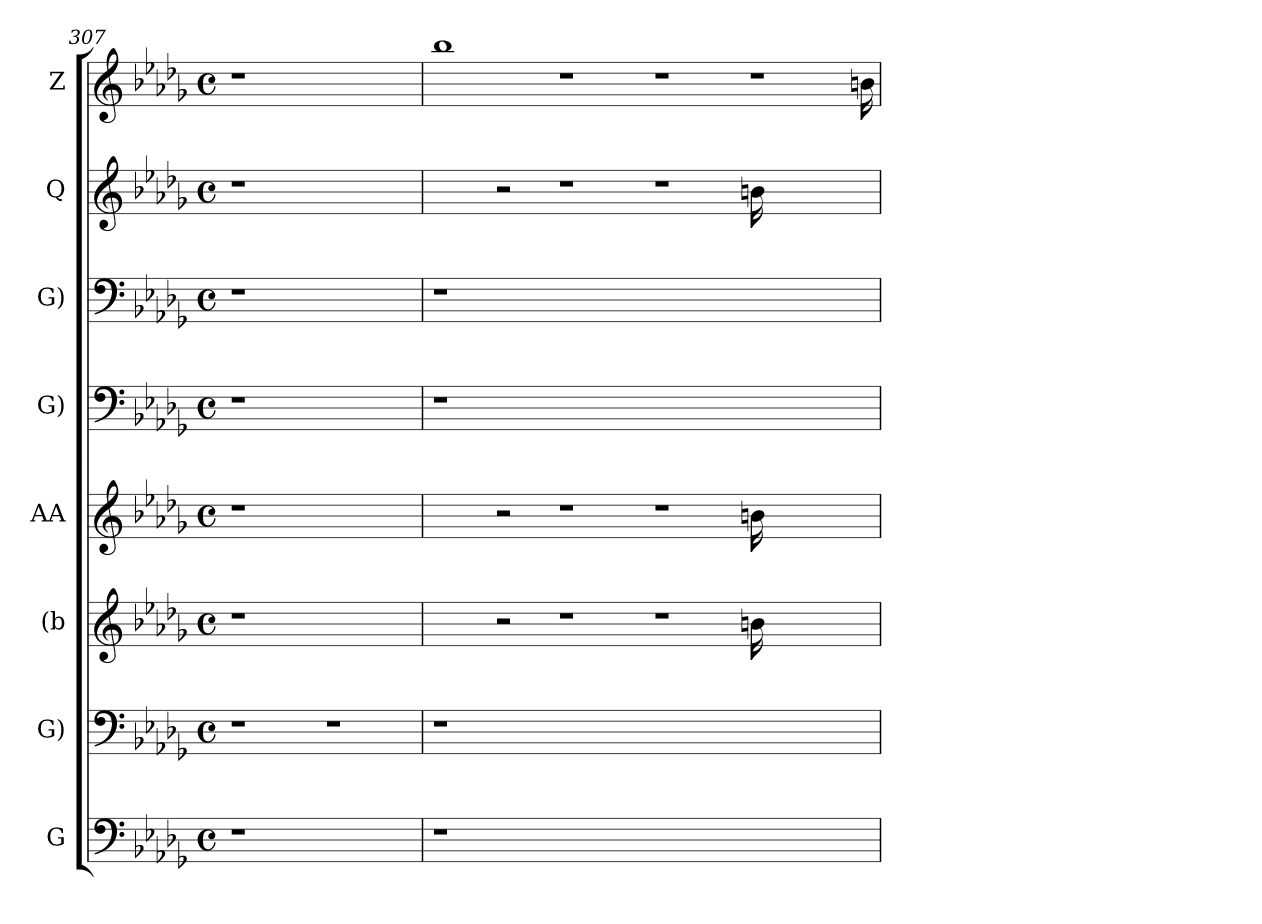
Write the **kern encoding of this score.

**kern	**kern	**kern	**kern	**kern	**kern	**kern	**kern
*part8	*part7	*part6	*part5	*part4	*part3	*part2	*part1
*staff8	*staff7	*staff6	*staff5	*staff4	*staff3	*staff2	*staff1
*I"G	*I"G)	*I"(b	*I"AA	*I"G)	*I"G)	*I"Q	*I"Z
*clefF4	*clefF4	*clefG2	*clefG2	*clefF4	*clefF4	*clefG2	*clefG2
*k[b-e-a-d-g-]	*k[b-e-a-d-g-]	*k[b-e-a-d-g-]	*k[b-e-a-d-g-]	*k[b-e-a-d-g-]	*k[b-e-a-d-g-]	*k[b-e-a-d-g-]	*k[b-e-a-d-g-]
*M4/4	*M4/4	*M4/4	*M4/4	*M4/4	*M4/4	*M4/4	*M4/4
*met(c)	*met(c)	*met(c)	*met(c)	*met(c)	*met(c)	*met(c)	*met(c)
=307	=307	=307	=307	=307	=307	=307	=307
1r	1r	1r	1r	1r	1r	1r	1r
1ryy	1r	1ryy	1ryy	1ryy	1ryy	1ryy	1ryy
=308	=308	=308	=308	=308	=308	=308	=308
1r	1r	2ryy	2ryy	1r	1r	2ryy	1bb-i/
.	.	2r	2r	.	.	2r	.
1ryy	1ryy	1r	1r	1ryy	1ryy	1r	1r
1ryy	1ryy	1r	1r	1ryy	1ryy	1r	1r
1ryy	1ryy	16bj\	16bj\	1ryy	1ryy	16bj\	1r
.	.	1ryy	1ryy	.	.	1ryy	.
16ryy	16ryy	.	.	16ryy	16ryy	.	16bj\
=	=	=	=	=	=	=	=
*-	*-	*-	*-	*-	*-	*-	*-
